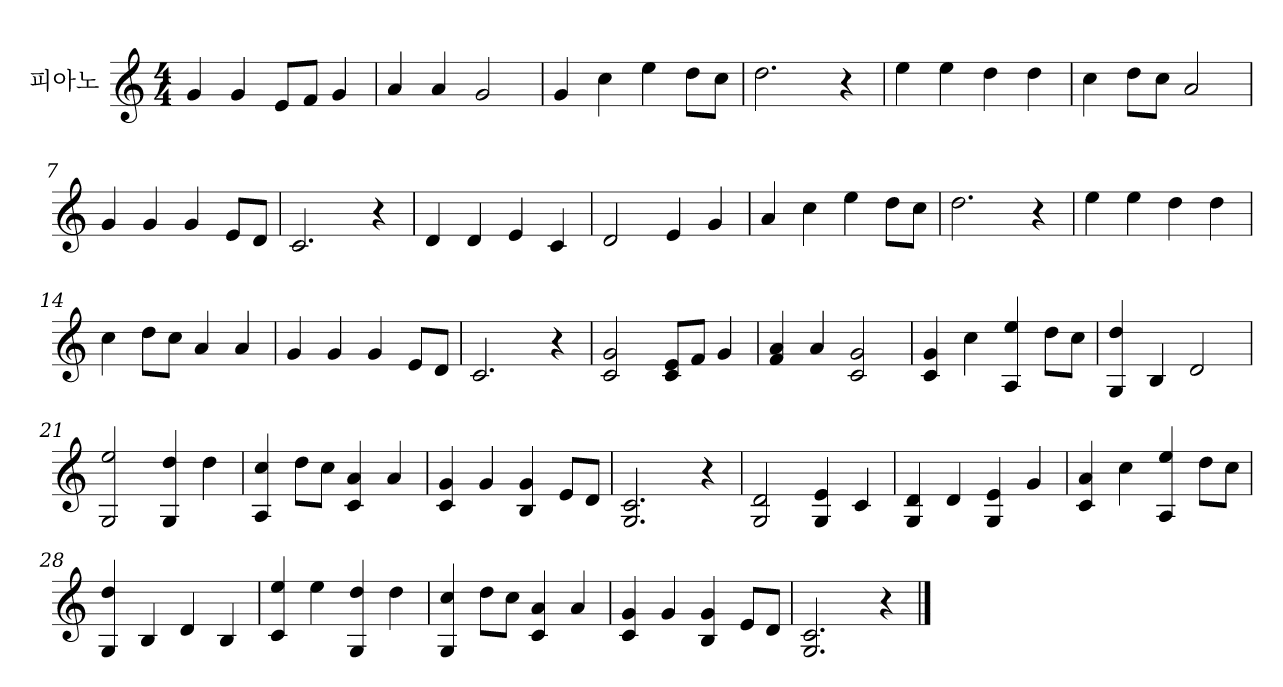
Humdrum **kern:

**kern
*part1
*staff1
*I"피아노
*clefG2
*k[]
*M4/4
*MM100
=1
4g/
4g/
8e/L
8f/J
4g/
=2
4a/
4a/
2g/
=3
4g/
4cc\
4ee\
8dd\L
8cc\J
=4
2.dd\
4r
!!LO:LB:g=z
=5
4ee\
4ee\
4dd\
4dd\
=6
4cc\
8dd\L
8cc\J
2a/
=7
4g/
4g/
4g/
8e/L
8d/J
=8
2.c/
4r
!!LO:LB:g=z
=9
4d/
4d/
4e/
4c/
=10
2d/
4e/
4g/
=11
4a/
4cc\
4ee\
8dd\L
8cc\J
=12
2.dd\
4r
!!LO:LB:g=z
=13
4ee\
4ee\
4dd\
4dd\
=14
4cc\
8dd\L
8cc\J
4a/
4a/
=15
4g/
4g/
4g/
8e/L
8d/J
=16
2.c/
4r
!!LO:LB:g=z
=17
2c/ 2g/
8c/ 8e/L
8f/J
4g/
=18
4f/ 4a/
4a/
2c/ 2g/
=19
4c/ 4g/
4cc\
4A/ 4ee/
8dd\L
8cc\J
=20
4G/ 4dd/
4B/
2d/
!!LO:LB:g=z
=21
2G/ 2ee/
4G/ 4dd/
4dd\
=22
4A/ 4cc/
8dd\L
8cc\J
4c/ 4a/
4a/
=23
4c/ 4g/
4g/
4B/ 4g/
8e/L
8d/J
=24
2.G/ 2.c/
4r
!!LO:LB:g=z
=25
2G/ 2d/
4G/ 4e/
4c/
=26
4G/ 4d/
4d/
4G/ 4e/
4g/
=27
4c/ 4a/
4cc\
4A/ 4ee/
8dd\L
8cc\J
=28
4G/ 4dd/
4B/
4d/
4B/
!!LO:LB:g=z
=29
4c/ 4ee/
4ee\
4G/ 4dd/
4dd\
=30
4G/ 4cc/
8dd\L
8cc\J
4c/ 4a/
4a/
=31
4c/ 4g/
4g/
4B/ 4g/
8e/L
8d/J
=32
2.G/ 2.c/
4r
==
*-
